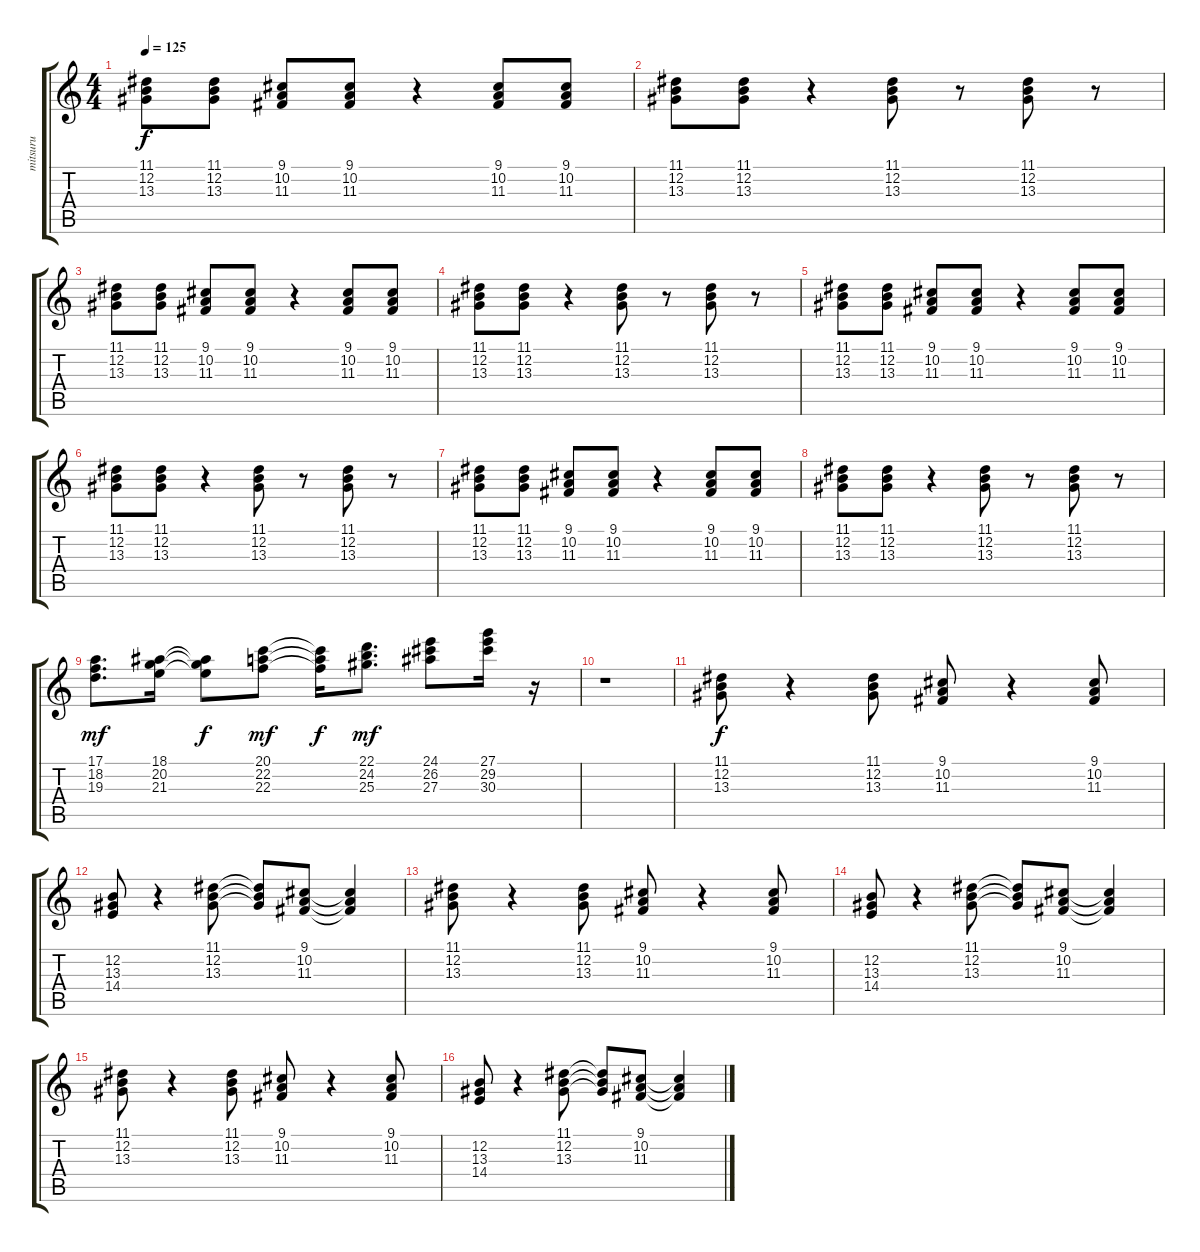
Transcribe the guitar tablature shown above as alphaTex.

\track ("mitsuru" "mitsuru") {instrument lead5charang}
\staff {score tabs}
\tuning (E4 B3 G3 D3 A2 E2) {hide}
\ts (4 4)
\tempo 125
\clef g2
\ks c
(11.1 12.2 13.3).8{dy f} (11.1 12.2 13.3).8 (9.1 10.2 11.3).8 (9.1 10.2 11.3).8 r.4 (9.1 10.2 11.3).8 (9.1 10.2 11.3).8 |
(11.1 12.2 13.3).8 (11.1 12.2 13.3).8 r.4 (11.1 12.2 13.3).8 r.8 (11.1 12.2 13.3).8 r.8 |
(11.1 12.2 13.3).8 (11.1 12.2 13.3).8 (9.1 10.2 11.3).8 (9.1 10.2 11.3).8 r.4 (9.1 10.2 11.3).8 (9.1 10.2 11.3).8 |
(11.1 12.2 13.3).8 (11.1 12.2 13.3).8 r.4 (11.1 12.2 13.3).8 r.8 (11.1 12.2 13.3).8 r.8 |
(11.1 12.2 13.3).8 (11.1 12.2 13.3).8 (9.1 10.2 11.3).8 (9.1 10.2 11.3).8 r.4 (9.1 10.2 11.3).8 (9.1 10.2 11.3).8 |
(11.1 12.2 13.3).8 (11.1 12.2 13.3).8 r.4 (11.1 12.2 13.3).8 r.8 (11.1 12.2 13.3).8 r.8 |
(11.1 12.2 13.3).8 (11.1 12.2 13.3).8 (9.1 10.2 11.3).8 (9.1 10.2 11.3).8 r.4 (9.1 10.2 11.3).8 (9.1 10.2 11.3).8 |
(11.1 12.2 13.3).8 (11.1 12.2 13.3).8 r.4 (11.1 12.2 13.3).8 r.8 (11.1 12.2 13.3).8 r.8 |
(17.1 18.2 19.3).8{d dy mf} (18.1 20.2 21.3).16 (18.1{t} 20.2{t} 21.3{t}).8{dy f} (20.1 22.2 22.3).8{dy mf} (20.1{t} 22.2{t} 22.3{t}).16{dy f} (22.1 24.2 25.3).8{d dy mf} (24.1 26.2 27.3).8 (27.1 29.2 30.3).16 r.16 |
r.1 |
(11.1 12.2 13.3).8{dy f} r.4 (11.1 12.2 13.3).8 (9.1 10.2 11.3).8 r.4 (9.1 10.2 11.3).8 |
(12.2 13.3 14.4).8 r.4 (11.1 12.2 13.3).8 (11.1{t} 12.2{t} 13.3{t}).8 (9.1 10.2 11.3).8 (9.1{t} 10.2{t} 11.3{t}).4 |
(11.1 12.2 13.3).8 r.4 (11.1 12.2 13.3).8 (9.1 10.2 11.3).8 r.4 (9.1 10.2 11.3).8 |
(12.2 13.3 14.4).8 r.4 (11.1 12.2 13.3).8 (11.1{t} 12.2{t} 13.3{t}).8 (9.1 10.2 11.3).8 (9.1{t} 10.2{t} 11.3{t}).4 |
(11.1 12.2 13.3).8 r.4 (11.1 12.2 13.3).8 (9.1 10.2 11.3).8 r.4 (9.1 10.2 11.3).8 |
(12.2 13.3 14.4).8 r.4 (11.1 12.2 13.3).8 (11.1{t} 12.2{t} 13.3{t}).8 (9.1 10.2 11.3).8 (9.1{t} 10.2{t} 11.3{t}).4
